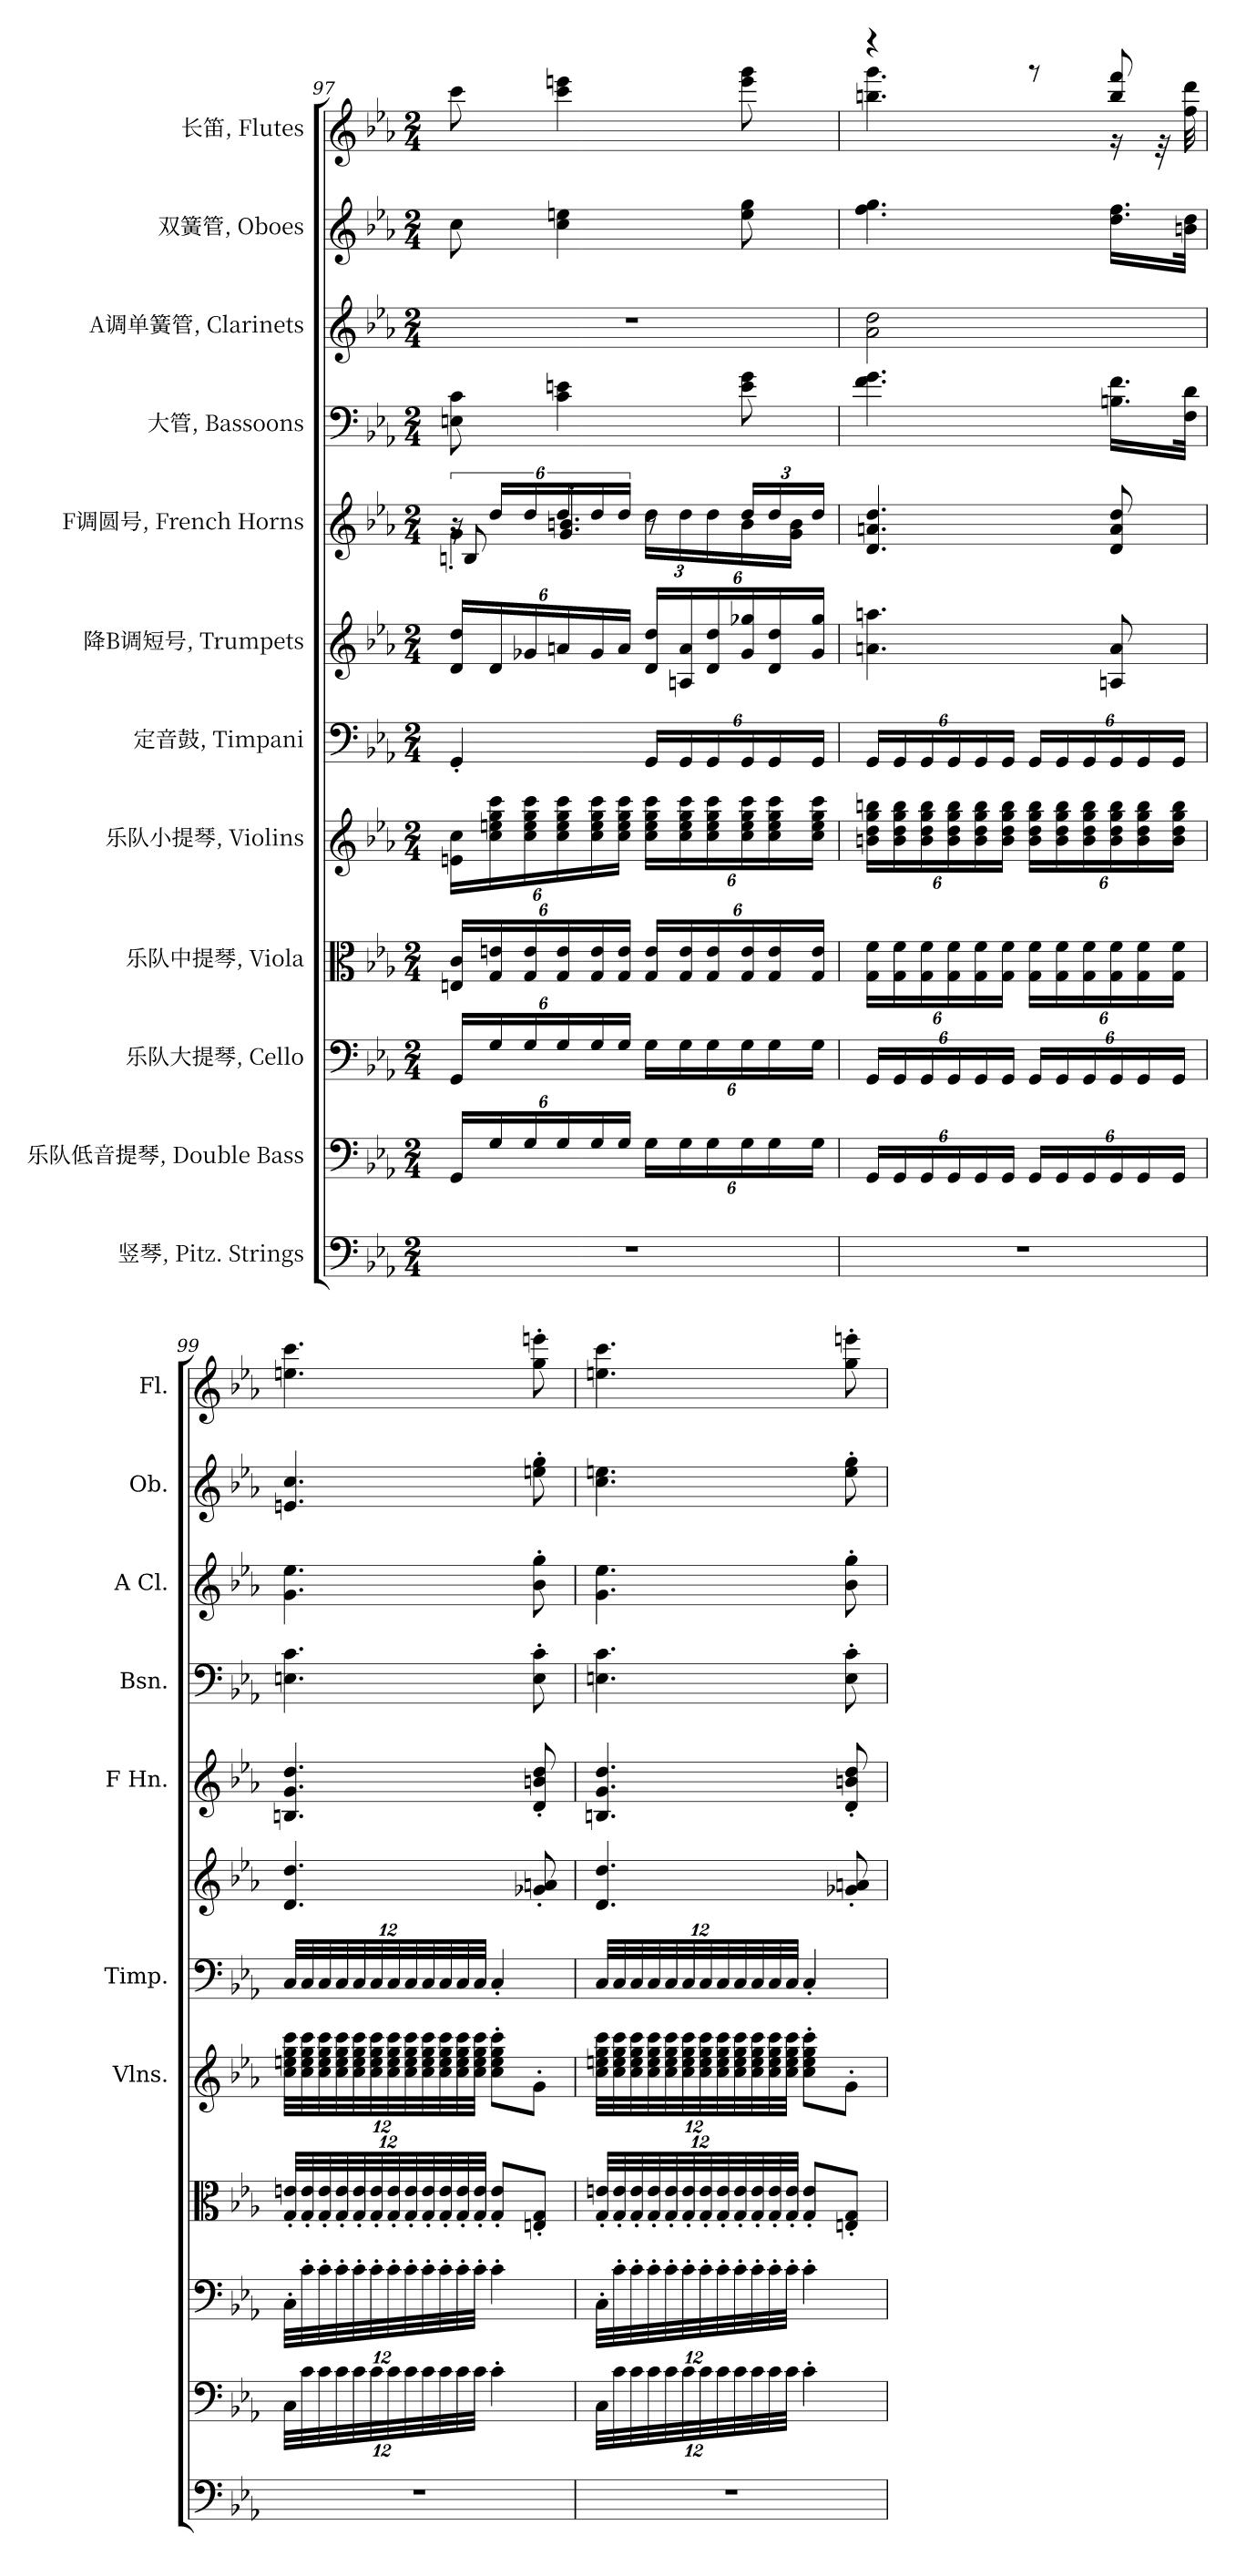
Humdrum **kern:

**kern	**kern	**kern	**kern	**kern	**kern	**kern	**kern	**kern	**kern	**kern	**kern
*part12	*part11	*part10	*part9	*part8	*part7	*part6	*part5	*part4	*part3	*part2	*part1
*staff12	*staff11	*staff10	*staff9	*staff8	*staff7	*staff6	*staff5	*staff4	*staff3	*staff2	*staff1
*I"竖琴, Pitz. Strings	*I"乐队低音提琴, Double Bass	*I"乐队大提琴, Cello	*I"乐队中提琴, Viola	*I"乐队小提琴, Violins	*I"定音鼓, Timpani	*I"降B调短号, Trumpets	*I"F调圆号, French Horns	*I"大管, Bassoons	*I"A调单簧管, Clarinets	*I"双簧管, Oboes	*I"长笛, Flutes
*	*	*	*	*I'Vlns.	*I'Timp.	*	*I'F Hn.	*I'Bsn.	*I'A Cl.	*I'Ob.	*I'Fl.
*clefF4	*clefF4	*clefF4	*clefC3	*clefG2	*clefF4	*clefG2	*clefG2	*clefF4	*clefG2	*clefG2	*clefG2
*	*ITrd7c12	*	*	*	*	*ITrd1c2	*ITrd4c7	*	*ITrd2c3	*	*
*k[b-e-a-]	*k[b-e-a-]	*k[b-e-a-]	*k[b-e-a-]	*k[b-e-a-]	*k[b-e-a-]	*k[b-e-a-d-g-]	*k[b-e-a-d-]	*k[b-e-a-]	*k[]	*k[b-e-a-]	*k[b-e-a-]
*M2/4	*M2/4	*M2/4	*M2/4	*M2/4	*M2/4	*M2/4	*M2/4	*M2/4	*M2/4	*M2/4	*M2/4
*	*Xbrackettup	*Xbrackettup	*Xbrackettup	*Xbrackettup	*	*Xbrackettup	*	*	*	*	*
=97	=97	=97	=97	=97	=97	=97	=97	=97	=97	=97	=97
*	*	*	*	*	*	*	*^	*	*	*	*
*	*	*	*	*	*	*	*	*^	*	*	*	*
2r	24GGG/LL	24GG/LL	24En/ 24c/LL	24en\ 24cc\LL	4GG'/	24c/ 24cc/LL	24r	4c'\	8En/	8En\ 8c\	2r	8cc\	8ccc\
.	24GG/	24G/	24G/ 24en/	24cc\ 24een\ 24gg\ 24ccc\	.	24c/	24g/LL	.	.	.	.	.	.
.	24GG/	24G/	24G/ 24e/	24cc\ 24ee\ 24gg\ 24ccc\	.	24f-X/	24g/	.	.	.	.	.	.
*	*	*	*	*	*	*	*Xbrackettup	*	*	*	*	*	*
.	24GG/	24G/	24G/ 24e/	24cc\ 24ee\ 24gg\ 24ccc\	.	24gn/	24g/	.	4.c/' 4.en/'	4c\ 4en\	.	4cc\ 4een\	4ccc\ 4eeen\
.	24GG/	24G/	24G/ 24e/	24cc\ 24ee\ 24gg\ 24ccc\	.	24f-/	24g/	.	.	.	.	.	.
.	24GG/JJ	24G/JJ	24G/ 24e/JJ	24cc\ 24ee\ 24gg\ 24ccc\JJ	.	24g/JJ	24g/JJ	.	.	.	.	.	.
*	*	*	*	*	*Xbrackettup	*	*	*	*	*	*	*	*
.	24GG\LL	24G\LL	24G/ 24e/LL	24cc\ 24ee\ 24gg\ 24ccc\LL	24GG/LL	24c/ 24cc/LL	8r	24g\LL	.	.	.	.	.
.	24GG\	24G\	24G/ 24e/	24cc\ 24ee\ 24gg\ 24ccc\	24GG/	24Gn/ 24g/	.	24g\	.	.	.	.	.
.	24GG\	24G\	24G/ 24e/	24cc\ 24ee\ 24gg\ 24ccc\	24GG/	24c/ 24cc/	.	24g\	.	.	.	.	.
.	24GG\	24G\	24G/ 24e/	24cc\ 24ee\ 24gg\ 24ccc\	24GG/	24f-/ 24ff-X/	24g/LL	16e\	.	8e\ 8g\	.	8ee\ 8gg\	8eee\ 8ggg\
.	24GG\	24G\	24G/ 24e/	24cc\ 24ee\ 24gg\ 24ccc\	24GG/	24c/ 24cc/	24g/	.	.	.	.	.	.
.	.	.	.	.	.	.	.	16c\ 16e\JJ	.	.	.	.	.
.	24GG\JJ	24G\JJ	24G/ 24e/JJ	24cc\ 24ee\ 24gg\ 24ccc\JJ	24GG/JJ	24f-/ 24ff-/JJ	24g/JJ	.	.	.	.	.	.
*	*	*	*	*	*	*	*v	*v	*v	*	*	*	*
!!LO:PB:g=z
=98	=98	=98	=98	=98	=98	=98	=98	=98	=98	=98	=98
*	*	*	*	*	*	*	*	*	*	*	*^
2r	24GGG/LL	24GG/LL	24G\ 24f\LL	24bn\ 24dd\ 24gg\ 24bbn\LL	24GG/LL	4.gn\ 4.ggn\	4.G/ 4.dn/ 4.g/	4.f\ 4.g\	2f\ 2b\	4.ff\ 4.gg\	4r	4.bbn\ 4.ggg\
.	24GGG/	24GG/	24G\ 24f\	24b\ 24dd\ 24gg\ 24bb\	24GG/	.	.	.	.	.	.	.
.	24GGG/	24GG/	24G\ 24f\	24b\ 24dd\ 24gg\ 24bb\	24GG/	.	.	.	.	.	.	.
.	24GGG/	24GG/	24G\ 24f\	24b\ 24dd\ 24gg\ 24bb\	24GG/	.	.	.	.	.	.	.
.	24GGG/	24GG/	24G\ 24f\	24b\ 24dd\ 24gg\ 24bb\	24GG/	.	.	.	.	.	.	.
.	24GGG/JJ	24GG/JJ	24G\ 24f\JJ	24b\ 24dd\ 24gg\ 24bb\JJ	24GG/JJ	.	.	.	.	.	.	.
.	24GGG/LL	24GG/LL	24G\ 24f\LL	24b\ 24dd\ 24gg\ 24bb\LL	24GG/LL	.	.	.	.	.	8r	.
.	24GGG/	24GG/	24G\ 24f\	24b\ 24dd\ 24gg\ 24bb\	24GG/	.	.	.	.	.	.	.
.	24GGG/	24GG/	24G\ 24f\	24b\ 24dd\ 24gg\ 24bb\	24GG/	.	.	.	.	.	.	.
.	24GGG/	24GG/	24G\ 24f\	24b\ 24dd\ 24gg\ 24bb\	24GG/	8Gn/ 8g/	8G/ 8d/ 8g/	16.Bn\ 16.f\LL	.	16.dd\ 16.ff\LL	8bb/ 8fff/	16r
.	24GGG/	24GG/	24G\ 24f\	24b\ 24dd\ 24gg\ 24bb\	24GG/	.	.	.	.	.	.	.
.	.	.	.	.	.	.	.	.	.	.	.	32r
.	24GGG/JJ	24GG/JJ	24G\ 24f\JJ	24b\ 24dd\ 24gg\ 24bb\JJ	24GG/JJ	.	.	.	.	.	.	.
.	.	.	.	.	.	.	.	32F\ 32d\JJk	.	32bn\ 32dd\JJk	.	32ff\ 32ddd\
*	*	*	*	*	*	*	*	*	*	*	*v	*v
=99	=99	=99	=99	=99	=99	=99	=99	=99	=99	=99	=99
2r	48CC\LLL	48C'\LLL	48G/' 48en/'LLL	48cc\ 48een\ 48gg\ 48ccc\LLL	48C/LLL	4.c/ 4.cc/	4.En/ 4.c/ 4.g/	4.En\ 4.c\	4.e\ 4.cc\	4.en/ 4.cc/	4.een\ 4.ccc\
.	48C\	48c'\	48G/' 48e/'	48cc\ 48ee\ 48gg\ 48ccc\	48C/	.	.	.	.	.	.
.	48C\	48c'\	48G/' 48e/'	48cc\ 48ee\ 48gg\ 48ccc\	48C/	.	.	.	.	.	.
.	48C\	48c'\	48G/' 48e/'	48cc\ 48ee\ 48gg\ 48ccc\	48C/	.	.	.	.	.	.
.	48C\	48c'\	48G/' 48e/'	48cc\ 48ee\ 48gg\ 48ccc\	48C/	.	.	.	.	.	.
.	48C\	48c'\	48G/' 48e/'	48cc\ 48ee\ 48gg\ 48ccc\	48C/	.	.	.	.	.	.
.	48C\	48c'\	48G/' 48e/'	48cc\ 48ee\ 48gg\ 48ccc\	48C/	.	.	.	.	.	.
.	48C\	48c'\	48G/' 48e/'	48cc\ 48ee\ 48gg\ 48ccc\	48C/	.	.	.	.	.	.
.	48C\	48c'\	48G/' 48e/'	48cc\ 48ee\ 48gg\ 48ccc\	48C/	.	.	.	.	.	.
.	48C\	48c'\	48G/' 48e/'	48cc\ 48ee\ 48gg\ 48ccc\	48C/	.	.	.	.	.	.
.	48C\	48c'\	48G/' 48e/'	48cc\ 48ee\ 48gg\ 48ccc\	48C/	.	.	.	.	.	.
.	48C\JJJ	48c'\JJJ	48G/' 48e/'JJJ	48cc\ 48ee\ 48gg\ 48ccc\JJJ	48C/JJJ	.	.	.	.	.	.
.	4C'\	4c'\	8G/' 8e/'L	8cc\' 8ee\' 8gg\' 8ccc\'L	4C'/	.	.	.	.	.	.
.	.	.	8En/' 8G/'J	8g'\J	.	8f-X/' 8gn/'	8G/' 8en/' 8g/'	8E\' 8c\'	8g\' 8ee\'	8een\' 8gg\'	8gg\' 8eeen\'
!!LO:PB:g=z
=100	=100	=100	=100	=100	=100	=100	=100	=100	=100	=100	=100
2r	48CC\LLL	48C'\LLL	48G/' 48en/'LLL	48cc\ 48een\ 48gg\ 48ccc\LLL	48C/LLL	4.c/ 4.cc/	4.En/ 4.c/ 4.g/	4.En\ 4.c\	4.e\ 4.cc\	4.cc\ 4.een\	4.een\ 4.ccc\
.	48C\	48c'\	48G/' 48e/'	48cc\ 48ee\ 48gg\ 48ccc\	48C/	.	.	.	.	.	.
.	48C\	48c'\	48G/' 48e/'	48cc\ 48ee\ 48gg\ 48ccc\	48C/	.	.	.	.	.	.
.	48C\	48c'\	48G/' 48e/'	48cc\ 48ee\ 48gg\ 48ccc\	48C/	.	.	.	.	.	.
.	48C\	48c'\	48G/' 48e/'	48cc\ 48ee\ 48gg\ 48ccc\	48C/	.	.	.	.	.	.
.	48C\	48c'\	48G/' 48e/'	48cc\ 48ee\ 48gg\ 48ccc\	48C/	.	.	.	.	.	.
.	48C\	48c'\	48G/' 48e/'	48cc\ 48ee\ 48gg\ 48ccc\	48C/	.	.	.	.	.	.
.	48C\	48c'\	48G/' 48e/'	48cc\ 48ee\ 48gg\ 48ccc\	48C/	.	.	.	.	.	.
.	48C\	48c'\	48G/' 48e/'	48cc\ 48ee\ 48gg\ 48ccc\	48C/	.	.	.	.	.	.
.	48C\	48c'\	48G/' 48e/'	48cc\ 48ee\ 48gg\ 48ccc\	48C/	.	.	.	.	.	.
.	48C\	48c'\	48G/' 48e/'	48cc\ 48ee\ 48gg\ 48ccc\	48C/	.	.	.	.	.	.
.	48C\JJJ	48c'\JJJ	48G/' 48e/'JJJ	48cc\ 48ee\ 48gg\ 48ccc\JJJ	48C/JJJ	.	.	.	.	.	.
.	4C'\	4c'\	8G/' 8e/'L	8cc\' 8ee\' 8gg\' 8ccc\'L	4C'/	.	.	.	.	.	.
.	.	.	8En/' 8G/'J	8g'\J	.	8f-X/' 8gn/'	8G/' 8en/' 8g/'	8E\' 8c\'	8g\' 8ee\'	8ee\' 8gg\'	8gg\' 8eeen\'
=	=	=	=	=	=	=	=	=	=	=	=
*-	*-	*-	*-	*-	*-	*-	*-	*-	*-	*-	*-
